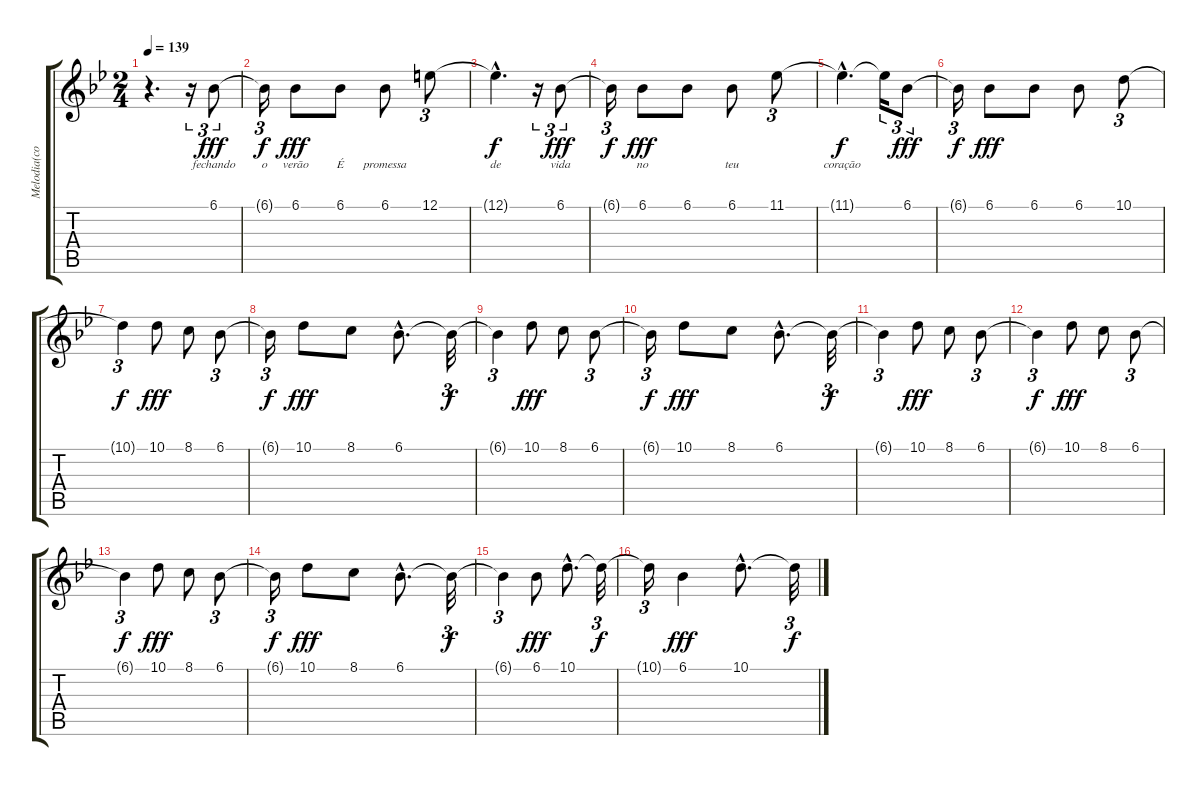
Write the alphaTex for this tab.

\track ("Melodia(com letra)" "Melodia(co") {instrument synthstrings1}
\staff {score tabs}
\tuning (E4 B3 G3 D3 A2 E2) {hide}
\ts (2 4)
\tempo 139
\clef g2
\ks bb
r.4{d dy fff} r.16{tu (3 2)} 6.1.8{tu (3 2) lyrics (0 "fechando") lyrics (1 "") lyrics (2 "") lyrics (3 "") lyrics (4 "")} |
6.1{t}.16{tu (3 2) lyrics (0 "o") lyrics (1 "") lyrics (2 "") lyrics (3 "") lyrics (4 "") dy f} 6.1.8{lyrics (0 "verão") lyrics (1 "") lyrics (2 "") lyrics (3 "") lyrics (4 "") dy fff} 6.1.8{lyrics (0 "É") lyrics (1 "") lyrics (2 "") lyrics (3 "") lyrics (4 "")} 6.1.8{lyrics (0 "promessa") lyrics (1 "") lyrics (2 "") lyrics (3 "") lyrics (4 "")} 12.1.8{tu (3 2) lyrics (0 "") lyrics (1 "") lyrics (2 "") lyrics (3 "") lyrics (4 "")} |
12.1{hac t}.4{d lyrics (0 "de") lyrics (1 "") lyrics (2 "") lyrics (3 "") lyrics (4 "") dy f} r.16{tu (3 2)} 6.1.8{tu (3 2) lyrics (0 "vida") lyrics (1 "") lyrics (2 "") lyrics (3 "") lyrics (4 "") dy fff} |
6.1{t}.16{tu (3 2) lyrics (0 "") lyrics (1 "") lyrics (2 "") lyrics (3 "") lyrics (4 "") dy f} 6.1.8{lyrics (0 "no") lyrics (1 "") lyrics (2 "") lyrics (3 "") lyrics (4 "") dy fff} 6.1.8{lyrics (0 "") lyrics (1 "") lyrics (2 "") lyrics (3 "") lyrics (4 "")} 6.1.8{lyrics (0 "teu") lyrics (1 "") lyrics (2 "") lyrics (3 "") lyrics (4 "")} 11.1.8{tu (3 2) lyrics (0 "") lyrics (1 "") lyrics (2 "") lyrics (3 "") lyrics (4 "")} |
11.1{hac t}.4{d lyrics (0 "coração") lyrics (1 "") lyrics (2 "") lyrics (3 "") lyrics (4 "") dy f} 11.1{t}.16{tu (3 2) lyrics (0 "") lyrics (1 "") lyrics (2 "") lyrics (3 "") lyrics (4 "")} 6.1.8{tu (3 2) lyrics (0 "") lyrics (1 "") lyrics (2 "") lyrics (3 "") lyrics (4 "") dy fff} |
6.1{t}.16{tu (3 2) lyrics (0 "") lyrics (1 "") lyrics (2 "") lyrics (3 "") lyrics (4 "") dy f} 6.1.8{lyrics (0 "") lyrics (1 "") lyrics (2 "") lyrics (3 "") lyrics (4 "") dy fff} 6.1.8{lyrics (0 "") lyrics (1 "") lyrics (2 "") lyrics (3 "") lyrics (4 "")} 6.1.8{lyrics (0 "") lyrics (1 "") lyrics (2 "") lyrics (3 "") lyrics (4 "")} 10.1.8{tu (3 2) lyrics (0 "") lyrics (1 "") lyrics (2 "") lyrics (3 "") lyrics (4 "")} |
10.1{t}.4{tu (3 2) lyrics (0 "") lyrics (1 "") lyrics (2 "") lyrics (3 "") lyrics (4 "") dy f} 10.1.8{lyrics (0 "") lyrics (1 "") lyrics (2 "") lyrics (3 "") lyrics (4 "") dy fff} 8.1.8{lyrics (0 "") lyrics (1 "") lyrics (2 "") lyrics (3 "") lyrics (4 "")} 6.1.8{tu (3 2) lyrics (0 "") lyrics (1 "") lyrics (2 "") lyrics (3 "") lyrics (4 "")} |
6.1{t}.16{tu (3 2) lyrics (0 "") lyrics (1 "") lyrics (2 "") lyrics (3 "") lyrics (4 "") dy f} 10.1.8{lyrics (0 "") lyrics (1 "") lyrics (2 "") lyrics (3 "") lyrics (4 "") dy fff} 8.1.8{lyrics (0 "") lyrics (1 "") lyrics (2 "") lyrics (3 "") lyrics (4 "")} 6.1{hac}.8{d lyrics (0 "") lyrics (1 "") lyrics (2 "") lyrics (3 "") lyrics (4 "")} 6.1{t}.32{tu (3 2) lyrics (0 "") lyrics (1 "") lyrics (2 "") lyrics (3 "") lyrics (4 "") dy f} |
6.1{t}.4{tu (3 2) lyrics (0 "") lyrics (1 "") lyrics (2 "") lyrics (3 "") lyrics (4 "")} 10.1.8{lyrics (0 "") lyrics (1 "") lyrics (2 "") lyrics (3 "") lyrics (4 "") dy fff} 8.1.8 6.1.8{tu (3 2)} |
6.1{t}.16{tu (3 2) dy f} 10.1.8{dy fff} 8.1.8 6.1{hac}.8{d} 6.1{t}.32{tu (3 2) dy f} |
6.1{t}.4{tu (3 2)} 10.1.8{dy fff} 8.1.8 6.1.8{tu (3 2)} |
6.1{t}.4{tu (3 2) dy f} 10.1.8{dy fff} 8.1.8 6.1.8{tu (3 2)} |
6.1{t}.4{tu (3 2) dy f} 10.1.8{dy fff} 8.1.8 6.1.8{tu (3 2)} |
6.1{t}.16{tu (3 2) dy f} 10.1.8{dy fff} 8.1.8 6.1{hac}.8{d} 6.1{t}.32{tu (3 2) dy f} |
6.1{t}.4{tu (3 2)} 6.1.8{dy fff} 10.1{hac}.8{d} 10.1{t}.32{tu (3 2) dy f} |
10.1{t}.16{tu (3 2)} 6.1.4{dy fff} 10.1{hac}.8{d} 10.1{t}.32{tu (3 2) dy f}
